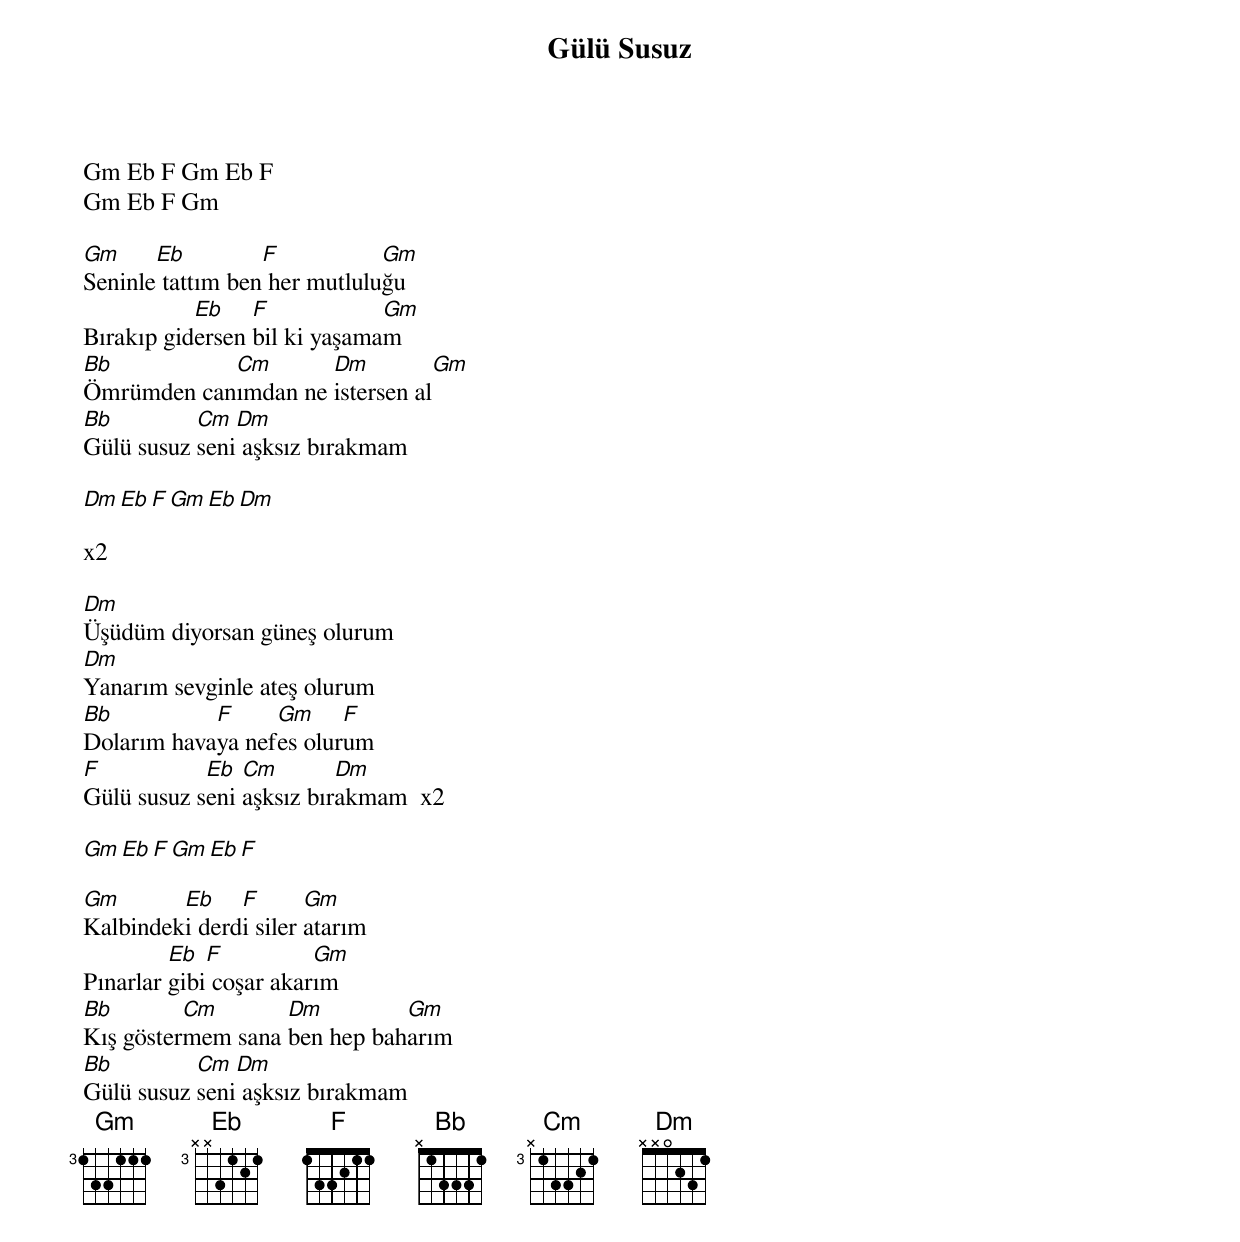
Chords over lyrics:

{title: Gülü Susuz}
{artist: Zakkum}

Gm Eb F Gm Eb F
Gm Eb F Gm

Gm     Eb         F           Gm
Seninle tattım ben her mutluluğu
           Eb    F            Gm
Bırakıp gidersen bil ki yaşamam
Bb          Cm       Dm         Gm
Ömrümden canımdan ne istersen al
Bb         Cm  Dm
Gülü susuz seni aşksız bırakmam

Dm Eb F Gm Eb Dm

x2

Dm
Üşüdüm diyorsan güneş olurum
Dm
Yanarım sevginle ateş olurum
Bb          F     Gm     F
Dolarım havaya nefes olurum
F           Eb  Cm        Dm
Gülü susuz seni aşksız bırakmam  x2

Gm Eb F Gm Eb F

Gm       Eb    F       Gm
Kalbindeki derdi siler atarım
         Eb  F          Gm
Pınarlar gibi coşar akarım
Bb        Cm       Dm         Gm
Kış göstermem sana ben hep baharım
Bb         Cm  Dm
Gülü susuz seni aşksız bırakmam
